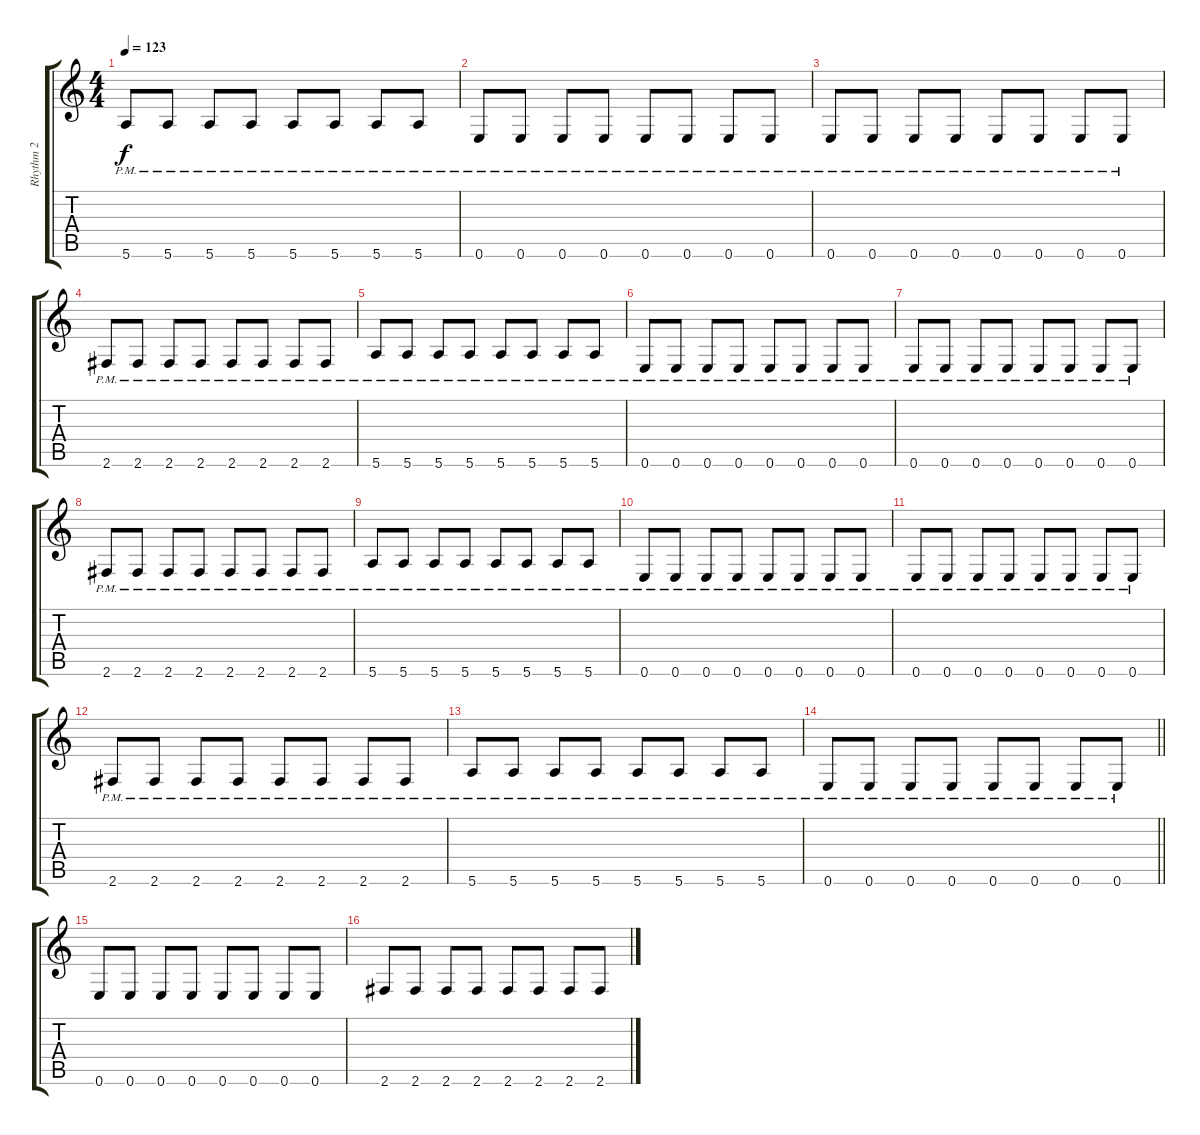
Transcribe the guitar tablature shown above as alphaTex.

\track ("Rhythm 2" "Rhythm 2") {instrument overdrivenguitar}
\staff {score tabs}
\tuning (E4 B3 G3 D3 A2 E2) {hide}
\ts (4 4)
\tempo 123
\clef g2
\ks c
5.6{pm}.8{dy f} 5.6{pm}.8 5.6{pm}.8 5.6{pm}.8 5.6{pm}.8 5.6{pm}.8 5.6{pm}.8 5.6{pm}.8 |
0.6{pm}.8 0.6{pm}.8 0.6{pm}.8 0.6{pm}.8 0.6{pm}.8 0.6{pm}.8 0.6{pm}.8 0.6{pm}.8 |
0.6{pm}.8 0.6{pm}.8 0.6{pm}.8 0.6{pm}.8 0.6{pm}.8 0.6{pm}.8 0.6{pm}.8 0.6{pm}.8 |
2.6{pm}.8 2.6{pm}.8 2.6{pm}.8 2.6{pm}.8 2.6{pm}.8 2.6{pm}.8 2.6{pm}.8 2.6{pm}.8 |
5.6{pm}.8 5.6{pm}.8 5.6{pm}.8 5.6{pm}.8 5.6{pm}.8 5.6{pm}.8 5.6{pm}.8 5.6{pm}.8 |
0.6{pm}.8 0.6{pm}.8 0.6{pm}.8 0.6{pm}.8 0.6{pm}.8 0.6{pm}.8 0.6{pm}.8 0.6{pm}.8 |
0.6{pm}.8 0.6{pm}.8 0.6{pm}.8 0.6{pm}.8 0.6{pm}.8 0.6{pm}.8 0.6{pm}.8 0.6{pm}.8 |
2.6{pm}.8 2.6{pm}.8 2.6{pm}.8 2.6{pm}.8 2.6{pm}.8 2.6{pm}.8 2.6{pm}.8 2.6{pm}.8 |
5.6{pm}.8 5.6{pm}.8 5.6{pm}.8 5.6{pm}.8 5.6{pm}.8 5.6{pm}.8 5.6{pm}.8 5.6{pm}.8 |
0.6{pm}.8 0.6{pm}.8 0.6{pm}.8 0.6{pm}.8 0.6{pm}.8 0.6{pm}.8 0.6{pm}.8 0.6{pm}.8 |
0.6{pm}.8 0.6{pm}.8 0.6{pm}.8 0.6{pm}.8 0.6{pm}.8 0.6{pm}.8 0.6{pm}.8 0.6{pm}.8 |
2.6{pm}.8 2.6{pm}.8 2.6{pm}.8 2.6{pm}.8 2.6{pm}.8 2.6{pm}.8 2.6{pm}.8 2.6{pm}.8 |
5.6{pm}.8 5.6{pm}.8 5.6{pm}.8 5.6{pm}.8 5.6{pm}.8 5.6{pm}.8 5.6{pm}.8 5.6{pm}.8 |
\barLineRight lightlight
0.6{pm}.8 0.6{pm}.8 0.6{pm}.8 0.6{pm}.8 0.6{pm}.8 0.6{pm}.8 0.6{pm}.8 0.6{pm}.8 |
0.6.8 0.6.8 0.6.8 0.6.8 0.6.8 0.6.8 0.6.8 0.6.8 |
2.6.8 2.6.8 2.6.8 2.6.8 2.6.8 2.6.8 2.6.8 2.6.8
